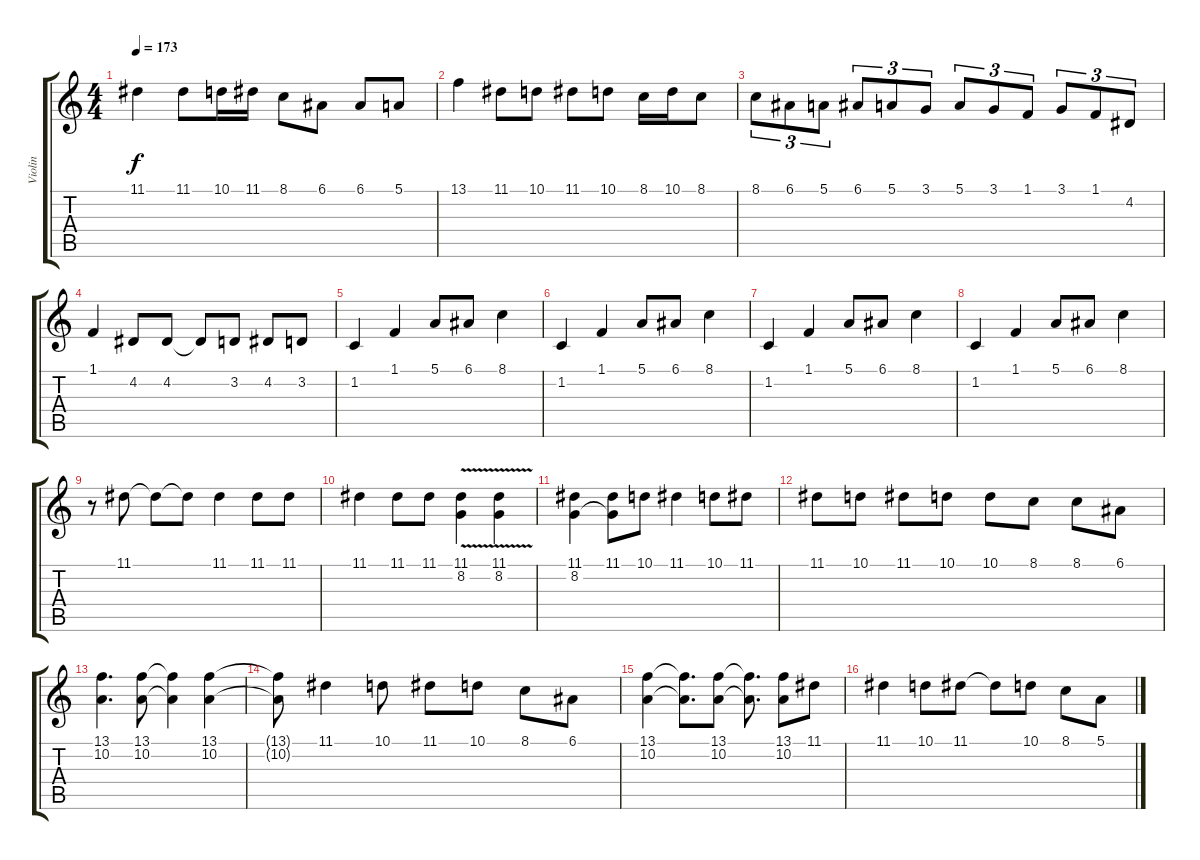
\track ("Violin" "Violin") {instrument viola}
\staff {score tabs}
\tuning (E4 B3 G3 D3 A2 E2) {hide}
\ts (4 4)
\tempo 173
\clef g2
\ks c
11.1.4{dy f} 11.1.8 10.1.16 11.1.16 8.1.8 6.1.8 6.1.8 5.1.8 |
13.1.4 11.1.8 10.1.8 11.1.8 10.1.8 8.1.16 10.1.16 8.1.8 |
8.1.8{tu (3 2)} 6.1.8{tu (3 2)} 5.1.8{tu (3 2)} 6.1.8{tu (3 2)} 5.1.8{tu (3 2)} 3.1.8{tu (3 2)} 5.1.8{tu (3 2)} 3.1.8{tu (3 2)} 1.1.8{tu (3 2)} 3.1.8{tu (3 2)} 1.1.8{tu (3 2)} 4.2.8{tu (3 2)} |
1.1.4 4.2.8 4.2.8 4.2{t}.8 3.2.8 4.2.8 3.2.8 |
1.2.4 1.1.4 5.1.8 6.1.8 8.1.4 |
1.2.4 1.1.4 5.1.8 6.1.8 8.1.4 |
1.2.4 1.1.4 5.1.8 6.1.8 8.1.4 |
1.2.4 1.1.4 5.1.8 6.1.8 8.1.4 |
r.8 11.1.8 11.1{t}.8 11.1{t}.8 11.1.4 11.1.8 11.1.8 |
11.1.4 11.1.8 11.1.8 (11.1{v} 8.2).4 (11.1{v} 8.2).4 |
(11.1 8.2).4 (11.1 8.2{t}).8 10.1.8 11.1.4 10.1.8 11.1.8 |
11.1.8 10.1.8 11.1.8 10.1.8 10.1.8 8.1.8 8.1.8 6.1.8 |
(13.1 10.2).4{d} (13.1 10.2).8 (13.1{t} 10.2{t}).4 (13.1 10.2).4 |
(13.1{t} 10.2{t}).8 11.1.4 10.1.8 11.1.8 10.1.8 8.1.8 6.1.8 |
(13.1 10.2).4 (13.1{t} 10.2{t}).8{d} (13.1 10.2).8 (13.1{t} 10.2{t}).8{d} (13.1 10.2).8 11.1.8 |
11.1.4 10.1.8 11.1.8 11.1{t}.8 10.1.8 8.1.8 5.1.8
